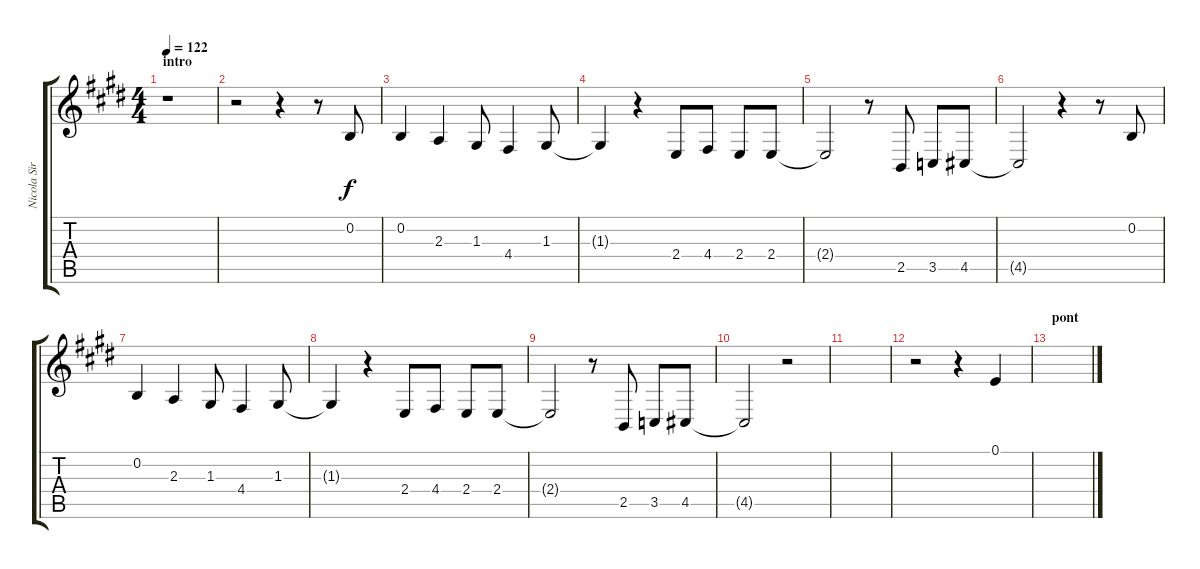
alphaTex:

\track ("Nicola Sirkis (voix)" "Nicola Sir") {instrument bassoon}
\staff {score tabs}
\tuning (E4 B3 G3 D3 A2 E2) {hide}
\ts (4 4)
\section ("" "intro")
\tempo 122
\clef g2
\ks e
r.1{dy f instrument bassoon} |
r.2 r.4 r.8 0.2.8 |
0.2.4 2.3.4 1.3.8 4.4.4 1.3.8 |
1.3{t}.4 r.4 2.4.8 4.4.8 2.4.8 2.4.8 |
2.4{t}.2 r.8 2.5.8 3.5.8 4.5.8 |
4.5{t}.2 r.4 r.8 0.2.8 |
0.2.4 2.3.4 1.3.8 4.4.4 1.3.8 |
1.3{t}.4 r.4 2.4.8 4.4.8 2.4.8 2.4.8 |
2.4{t}.2 r.8 2.5.8 3.5.8 4.5.8 |
4.5{t}.2 r.2 |
|
r.2 r.4 0.1.4 |
\section ("" "pont")
